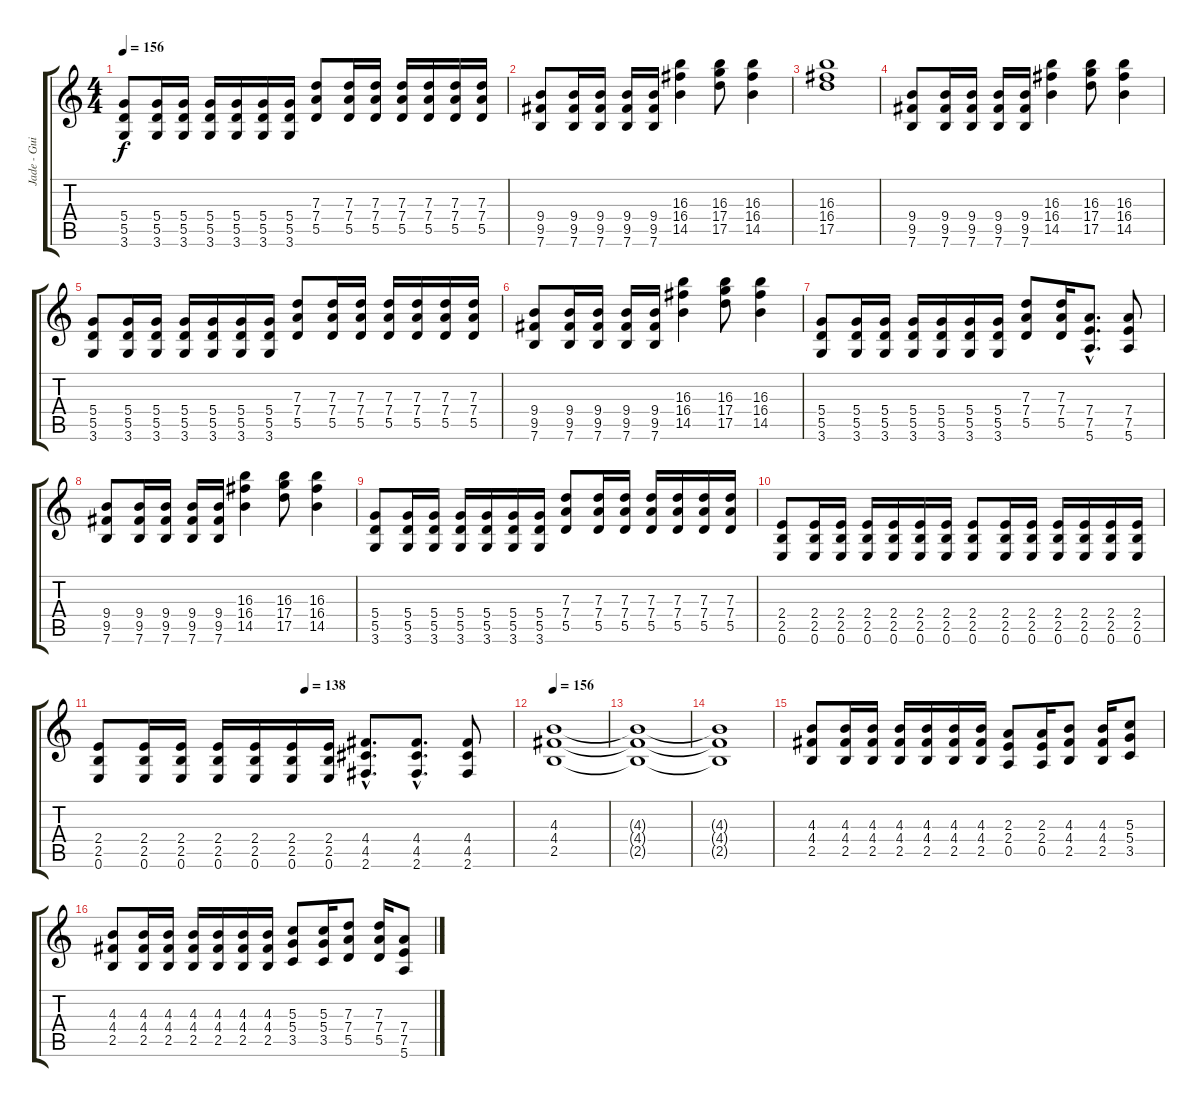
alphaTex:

\track ("Jade - Guitar" "Jade - Gui") {instrument overdrivenguitar}
\staff {score tabs}
\tuning (E4 B3 G3 D3 A2 E2) {hide}
\ts (4 4)
\tempo 156
\clef g2
\ks c
(5.4 5.5 3.6).8{dy f} (5.4 5.5 3.6).16 (5.4 5.5 3.6).16 (5.4 5.5 3.6).16 (5.4 5.5 3.6).16 (5.4 5.5 3.6).16 (5.4 5.5 3.6).16 (7.3 7.4 5.5).8 (7.3 7.4 5.5).16 (7.3 7.4 5.5).16 (7.3 7.4 5.5).16 (7.3 7.4 5.5).16 (7.3 7.4 5.5).16 (7.3 7.4 5.5).16 |
(9.4 9.5 7.6).8 (9.4 9.5 7.6).16 (9.4 9.5 7.6).16 (9.4 9.5 7.6).16 (9.4 9.5 7.6).16 (16.3 16.4 14.5).4 (16.3 17.4 17.5).8 (16.3 16.4 14.5).4 |
(16.3 16.4 17.5).1 |
(9.4 9.5 7.6).8 (9.4 9.5 7.6).16 (9.4 9.5 7.6).16 (9.4 9.5 7.6).16 (9.4 9.5 7.6).16 (16.3 16.4 14.5).4 (16.3 17.4 17.5).8 (16.3 16.4 14.5).4 |
(5.4 5.5 3.6).8 (5.4 5.5 3.6).16 (5.4 5.5 3.6).16 (5.4 5.5 3.6).16 (5.4 5.5 3.6).16 (5.4 5.5 3.6).16 (5.4 5.5 3.6).16 (7.3 7.4 5.5).8 (7.3 7.4 5.5).16 (7.3 7.4 5.5).16 (7.3 7.4 5.5).16 (7.3 7.4 5.5).16 (7.3 7.4 5.5).16 (7.3 7.4 5.5).16 |
(9.4 9.5 7.6).8 (9.4 9.5 7.6).16 (9.4 9.5 7.6).16 (9.4 9.5 7.6).16 (9.4 9.5 7.6).16 (16.3 16.4 14.5).4 (16.3 17.4 17.5).8 (16.3 16.4 14.5).4 |
(5.4 5.5 3.6).8 (5.4 5.5 3.6).16 (5.4 5.5 3.6).16 (5.4 5.5 3.6).16 (5.4 5.5 3.6).16 (5.4 5.5 3.6).16 (5.4 5.5 3.6).16 (7.3 7.4 5.5).8 (7.3 7.4 5.5).16 (7.4{hac} 7.5{hac} 5.6{hac}).8{d} (7.4 7.5 5.6).8 |
(9.4 9.5 7.6).8 (9.4 9.5 7.6).16 (9.4 9.5 7.6).16 (9.4 9.5 7.6).16 (9.4 9.5 7.6).16 (16.3 16.4 14.5).4 (16.3 17.4 17.5).8 (16.3 16.4 14.5).4 |
(5.4 5.5 3.6).8 (5.4 5.5 3.6).16 (5.4 5.5 3.6).16 (5.4 5.5 3.6).16 (5.4 5.5 3.6).16 (5.4 5.5 3.6).16 (5.4 5.5 3.6).16 (7.3 7.4 5.5).8 (7.3 7.4 5.5).16 (7.3 7.4 5.5).16 (7.3 7.4 5.5).16 (7.3 7.4 5.5).16 (7.3 7.4 5.5).16 (7.3 7.4 5.5).16 |
(2.4 2.5 0.6).8 (2.4 2.5 0.6).16 (2.4 2.5 0.6).16 (2.4 2.5 0.6).16 (2.4 2.5 0.6).16 (2.4 2.5 0.6).16 (2.4 2.5 0.6).16 (2.4 2.5 0.6).8 (2.4 2.5 0.6).16 (2.4 2.5 0.6).16 (2.4 2.5 0.6).16 (2.4 2.5 0.6).16 (2.4 2.5 0.6).16 (2.4 2.5 0.6).16 |
\tempo (138 0.5)
(2.4 2.5 0.6).8 (2.4 2.5 0.6).16 (2.4 2.5 0.6).16 (2.4 2.5 0.6).16 (2.4 2.5 0.6).16 (2.4 2.5 0.6).16 (2.4 2.5 0.6).16 (4.4{hac} 4.5{hac} 2.6{hac}).8{d} (4.4{hac} 4.5{hac} 2.6{hac}).8{d} (4.4 4.5 2.6).8 |
\tempo 156
(4.3 4.4 2.5).1 |
(4.3{t} 4.4{t} 2.5{t}).1 |
(4.3{t} 4.4{t} 2.5{t}).1 |
(4.3 4.4 2.5).8 (4.3 4.4 2.5).16 (4.3 4.4 2.5).16 (4.3 4.4 2.5).16 (4.3 4.4 2.5).16 (4.3 4.4 2.5).16 (4.3 4.4 2.5).16 (2.3 2.4 0.5).8 (2.3 2.4 0.5).16 (4.3 4.4 2.5).8 (4.3 4.4 2.5).16 (5.3 5.4 3.5).8 |
(4.3 4.4 2.5).8 (4.3 4.4 2.5).16 (4.3 4.4 2.5).16 (4.3 4.4 2.5).16 (4.3 4.4 2.5).16 (4.3 4.4 2.5).16 (4.3 4.4 2.5).16 (5.3 5.4 3.5).8 (5.3 5.4 3.5).16 (7.3 7.4 5.5).8 (7.3 7.4 5.5).16 (7.4 7.5 5.6).8
